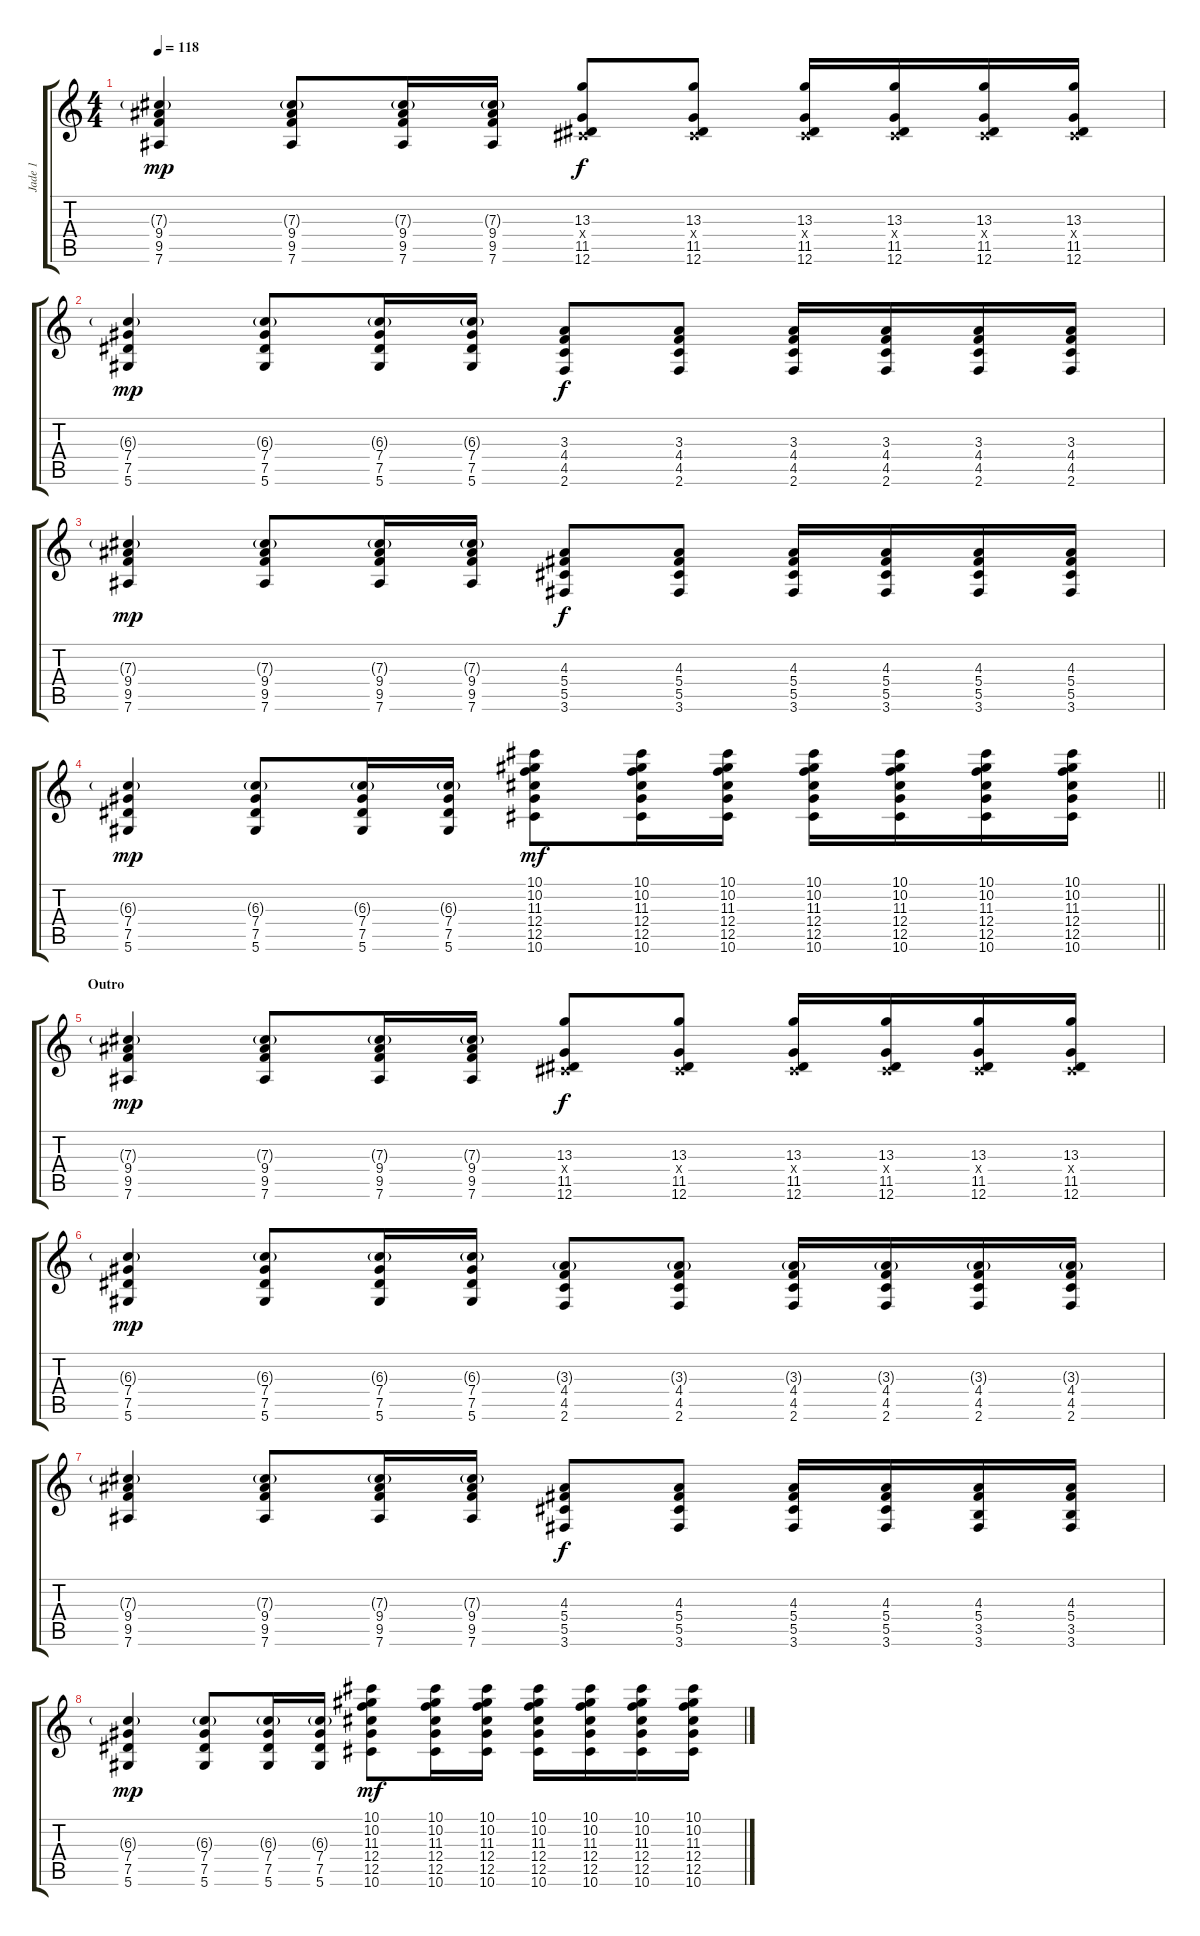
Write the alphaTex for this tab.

\track ("Jade 1" "Jade 1") {instrument overdrivenguitar}
\staff {score tabs}
\tuning (Eb4 Bb3 Gb3 Db3 Ab2 Eb2) {hide}
\ts (4 4)
\tempo 118
\clef g2
\ks c
(7.3{g} 9.4 9.5 7.6).4{dy mp} (7.3{g} 9.4 9.5 7.6).8 (7.3{g} 9.4 9.5 7.6).16 (7.3{g} 9.4 9.5 7.6).16 (13.3 0.4{x} 11.5 12.6).8{dy f} (13.3 0.4{x} 11.5 12.6).8 (13.3 0.4{x} 11.5 12.6).16 (13.3 0.4{x} 11.5 12.6).16 (13.3 0.4{x} 11.5 12.6).16 (13.3 0.4{x} 11.5 12.6).16 |
(6.3{g} 7.4 7.5 5.6).4{dy mp} (6.3{g} 7.4 7.5 5.6).8 (6.3{g} 7.4 7.5 5.6).16 (6.3{g} 7.4 7.5 5.6).16 (3.3 4.4 4.5 2.6).8{dy f} (3.3 4.4 4.5 2.6).8 (3.3 4.4 4.5 2.6).16 (3.3 4.4 4.5 2.6).16 (3.3 4.4 4.5 2.6).16 (3.3 4.4 4.5 2.6).16 |
(7.3{g} 9.4 9.5 7.6).4{dy mp} (7.3{g} 9.4 9.5 7.6).8 (7.3{g} 9.4 9.5 7.6).16 (7.3{g} 9.4 9.5 7.6).16 (4.3 5.4 5.5 3.6).8{dy f} (4.3 5.4 5.5 3.6).8 (4.3 5.4 5.5 3.6).16 (4.3 5.4 5.5 3.6).16 (4.3 5.4 5.5 3.6).16 (4.3 5.4 5.5 3.6).16 |
\barLineRight lightlight
(6.3{g} 7.4 7.5 5.6).4{dy mp} (6.3{g} 7.4 7.5 5.6).8 (6.3{g} 7.4 7.5 5.6).16 (6.3{g} 7.4 7.5 5.6).16 (10.1 10.2 11.3 12.4 12.5 10.6).8{dy mf} (10.1 10.2 11.3 12.4 12.5 10.6).16 (10.1 10.2 11.3 12.4 12.5 10.6).16 (10.1 10.2 11.3 12.4 12.5 10.6).16 (10.1 10.2 11.3 12.4 12.5 10.6).16 (10.1 10.2 11.3 12.4 12.5 10.6).16 (10.1 10.2 11.3 12.4 12.5 10.6).16 |
\section ("" "Outro")
(7.3{g} 9.4 9.5 7.6).4{dy mp} (7.3{g} 9.4 9.5 7.6).8 (7.3{g} 9.4 9.5 7.6).16 (7.3{g} 9.4 9.5 7.6).16 (13.3 0.4{x} 11.5 12.6).8{dy f} (13.3 0.4{x} 11.5 12.6).8 (13.3 0.4{x} 11.5 12.6).16 (13.3 0.4{x} 11.5 12.6).16 (13.3 0.4{x} 11.5 12.6).16 (13.3 0.4{x} 11.5 12.6).16 |
(6.3{g} 7.4 7.5 5.6).4{dy mp} (6.3{g} 7.4 7.5 5.6).8 (6.3{g} 7.4 7.5 5.6).16 (6.3{g} 7.4 7.5 5.6).16 (3.3{g} 4.4 4.5 2.6).8 (3.3{g} 4.4 4.5 2.6).8 (3.3{g} 4.4 4.5 2.6).16 (3.3{g} 4.4 4.5 2.6).16 (3.3{g} 4.4 4.5 2.6).16 (3.3{g} 4.4 4.5 2.6).16 |
(7.3{g} 9.4 9.5 7.6).4 (7.3{g} 9.4 9.5 7.6).8 (7.3{g} 9.4 9.5 7.6).16 (7.3{g} 9.4 9.5 7.6).16 (4.3 5.4 5.5 3.6).8{dy f} (4.3 5.4 5.5 3.6).8 (4.3 5.4 5.5 3.6).16 (4.3 5.4 5.5 3.6).16 (4.3 5.4 3.5 3.6).16 (4.3 5.4 3.5 3.6).16 |
(6.3{g} 7.4 7.5 5.6).4{dy mp} (6.3{g} 7.4 7.5 5.6).8 (6.3{g} 7.4 7.5 5.6).16 (6.3{g} 7.4 7.5 5.6).16 (10.1 10.2 11.3 12.4 12.5 10.6).8{dy mf} (10.1 10.2 11.3 12.4 12.5 10.6).16 (10.1 10.2 11.3 12.4 12.5 10.6).16 (10.1 10.2 11.3 12.4 12.5 10.6).16 (10.1 10.2 11.3 12.4 12.5 10.6).16 (10.1 10.2 11.3 12.4 12.5 10.6).16 (10.1 10.2 11.3 12.4 12.5 10.6).16
